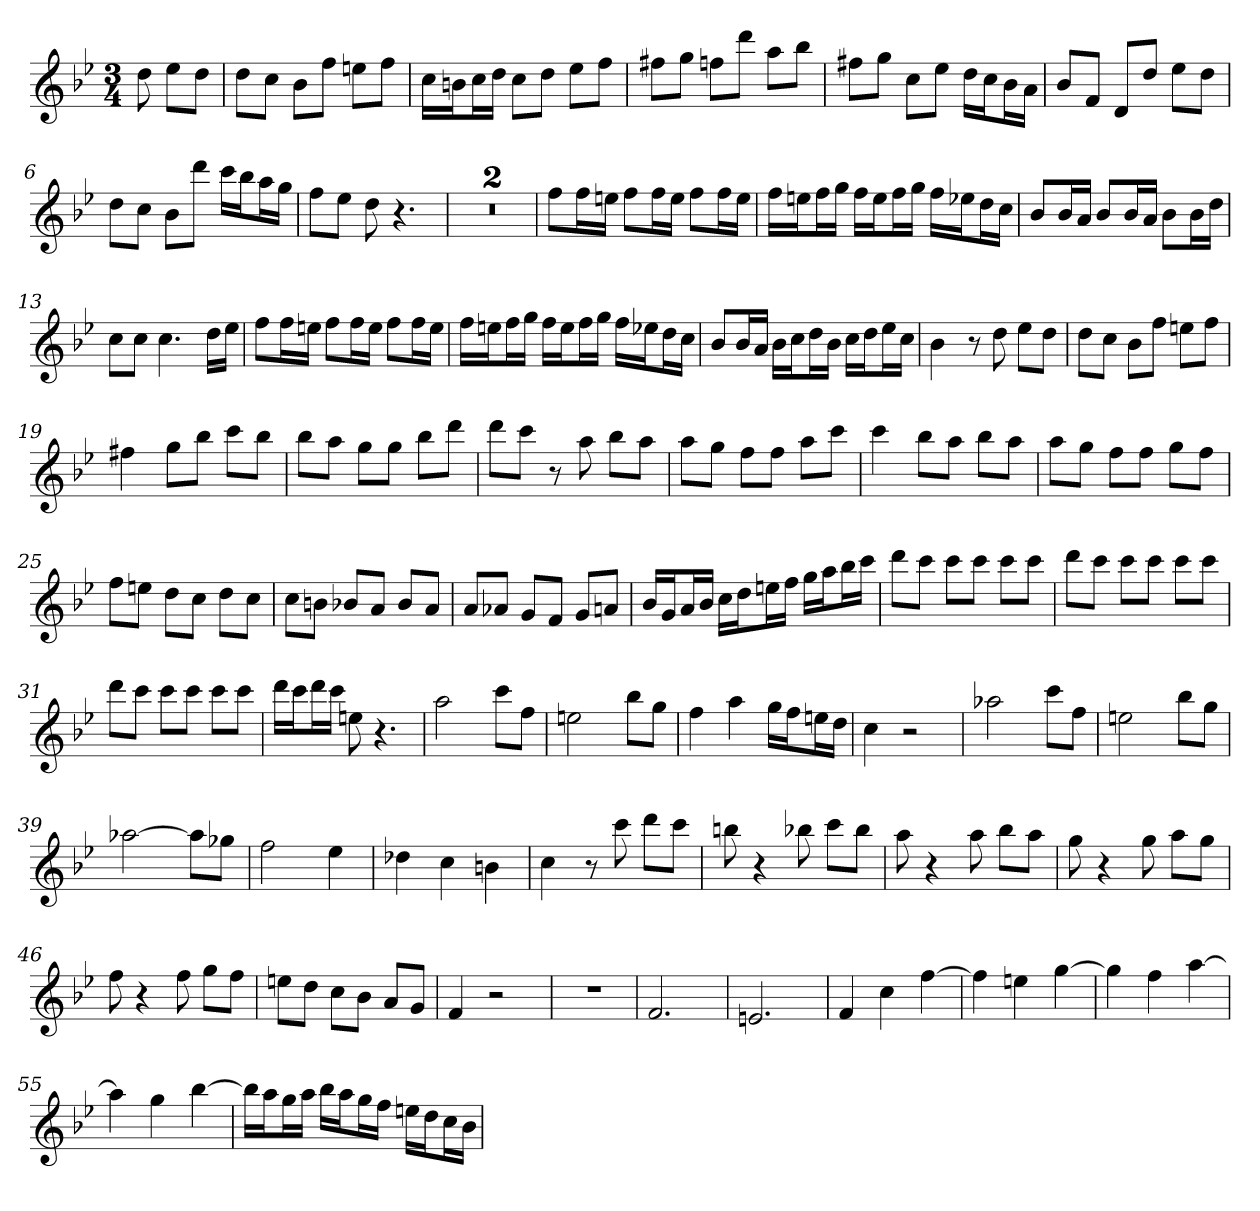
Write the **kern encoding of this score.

**kern
*part1
*staff1
*k[b-e-]
*B-:
*M3/4
=
8dd
8ee-L
8ddJ
=1
8ddL
8ccJ
8b-L
8ffJ
8eenL
8ffJ
=2
16ccLL
16bnJ
16ccL
16ddJJ
8ccL
8ddJ
8ee-L
8ffJ
=3
8ff#XL
8ggJ
8ffnL
8dddJ
8aaL
8bb-J
=4
8ff#XL
8ggJ
8ccL
8ee-J
16ddLL
16ccJ
16b-L
16aJJ
=5
8b-L
8fJ
8dL
8ddJ
8ee-L
8ddJ
=6
8ddL
8ccJ
8b-L
8dddJ
16cccLL
16bb-J
16aaL
16ggJJ
=7
8ffL
8ee-J
8dd
4.r
=8
2.r
=9
2.r
=10
8ffL
16ffL
16eenJJ
8ffL
16ffL
16eeJJ
8ffL
16ffL
16eeJJ
=11
16ffLL
16eenJ
16ffL
16ggJJ
16ffLL
16eeJ
16ffL
16ggJJ
16ffLL
16ee-XJ
16ddL
16ccJJ
=12
8b-L
16b-L
16aJJ
8b-L
16b-L
16aJJ
8b-L
16b-L
16ddJJ
=13
8ccL
8ccJ
4.cc
16ddLL
16ee-JJ
=14
8ffL
16ffL
16eenJJ
8ffL
16ffL
16eeJJ
8ffL
16ffL
16eeJJ
=15
16ffLL
16eenJ
16ffL
16ggJJ
16ffLL
16eeJ
16ffL
16ggJJ
16ffLL
16ee-XJ
16ddL
16ccJJ
=16
8b-L
16b-L
16aJJ
16b-LL
16ccJ
16ddL
16b-JJ
16ccLL
16ddJ
16ee-L
16ccJJ
=17
4b-
8r
8dd
8ee-L
8ddJ
=18
8ddL
8ccJ
8b-L
8ffJ
8eenL
8ffJ
=19
4ff#X
8ggL
8bb-J
8cccL
8bb-J
=20
8bb-L
8aaJ
8ggL
8ggJ
8bb-L
8dddJ
=21
8dddL
8cccJ
8r
8aa
8bb-L
8aaJ
=22
8aaL
8ggJ
8ffL
8ffJ
8aaL
8cccJ
=23
4ccc
8bb-L
8aaJ
8bb-L
8aaJ
=24
8aaL
8ggJ
8ffL
8ffJ
8ggL
8ffJ
=25
8ffL
8eenJ
8ddL
8ccJ
8ddL
8ccJ
=26
8ccL
8bnJ
8b-XL
8aJ
8b-L
8aJ
=27
8aL
8a-XJ
8gL
8fJ
8gL
8anJ
=28
16b-LL
16gJ
16aL
16b-JJ
16ccLL
16ddJ
16eenL
16ffJJ
16ggLL
16aaJ
16bb-L
16cccJJ
=29
8dddL
8cccJ
8cccL
8cccJ
8cccL
8cccJ
=30
8dddL
8cccJ
8cccL
8cccJ
8cccL
8cccJ
=31
8dddL
8cccJ
8cccL
8cccJ
8cccL
8cccJ
=32
16dddLL
16cccJ
16dddL
16cccJJ
8een
4.r
=33
2aa
8cccL
8ffJ
=34
2een
8bb-L
8ggJ
=35
4ff
4aa
16ggLL
16ffJ
16eenL
16ddJJ
=36
4cc
2r
=37
2aa-X
8cccL
8ffJ
=38
2een
8bb-L
8ggJ
=39
[2aa-X
8aa-L]
8gg-XJ
=40
2ff
4ee-
=41
4dd-X
4cc
4bn
=42
4cc
8r
8ccc
8dddL
8cccJ
=43
8bbn
4r
8bb-X
8cccL
8bb-J
=44
8aa
4r
8aa
8bb-L
8aaJ
=45
8gg
4r
8gg
8aaL
8ggJ
=46
8ff
4r
8ff
8ggL
8ffJ
=47
8eenL
8ddJ
8ccL
8b-J
8aL
8gJ
=48
4f
2r
=49
2.r
=50
2.f
=51
2.en
=52
4f
4cc
[4ff
=53
4ff]
4een
[4gg
=54
4gg]
4ff
[4aa
=55
4aa]
4gg
[4bb-
=56
16bb-LL]
16aaJ
16ggL
16aaJJ
16bb-LL
16aaJ
16ggL
16ffJJ
16eenLL
16ddJ
16ccL
16b-JJ
=
*-
